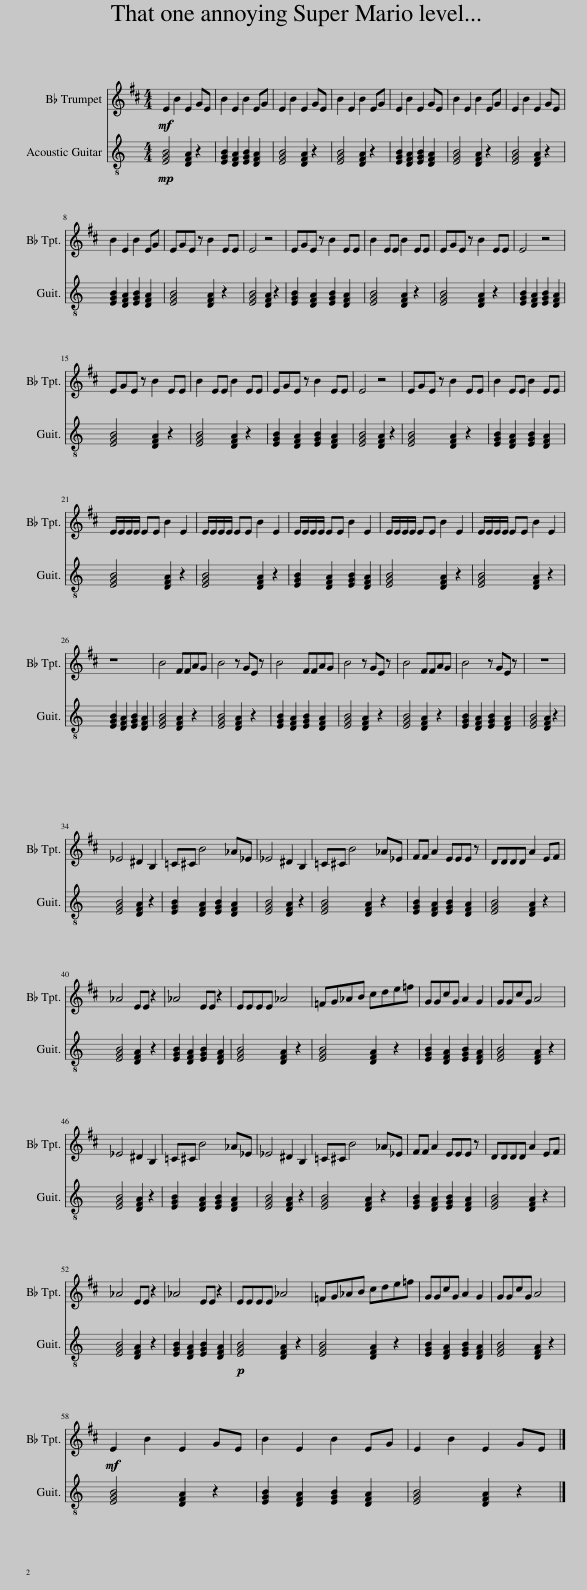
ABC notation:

X:1
%%score 1 2
L:1/8
M:4/4
I:linebreak $
K:C
V:1 treble transpose=-2
V:2 treble-8
V:1
[K:D]!mf! E2 B2 E2 GE | B2 E2 B2 EG | E2 B2 E2 GE | B2 E2 B2 EG | E2 B2 E2 GE | %5
 B2 E2 B2 EG | E2 B2 E2 GE |$ B2 E2 B2 EG | EGE z B2 EE | E4 z4 | %10
 EGE z B2 EE | B2 EE B2 EE | EGE z B2 EE | E4 z4 |$ EGE z B2 EE | %15
 B2 EE B2 EE | EGE z B2 EE | E4 z4 | EGE z B2 EE | B2 EE B2 EE |$ %20
 E/E/E/E/ EE B2 E2 | E/E/E/E/ EE B2 E2 | E/E/E/E/ EE B2 E2 | E/E/E/E/ EE B2 E2 | E/E/E/E/ EE B2 E2 |$ %25
 z8 | B4 FFAG | B4 z GE z | B4 FFAG | B4 z GE z | %30
 B4 FFAG | B4 z GE z | z8 |$ _E4 ^D2 B,2 | =C^C B4 _A_E | %35
 _E4 ^D2 B,2 | =C^C B4 _A_E | FF A2 EEE z | DDDD A2 EF |$ _A4 EE z2 | %40
 _A4 EE z2 | EEEE _A4 | =FG_AB cde=f | GGcG A2 G2 | GGcG A4 |$ %45
 _E4 ^D2 B,2 | =C^C B4 _A_E | _E4 ^D2 B,2 | =C^C B4 _A_E | FF A2 EEE z | %50
 DDDD A2 EF |$ _A4 EE z2 | _A4 EE z2 | EEEE _A4 | =FG_AB cde=f | %55
 GGcG A2 G2 | GGcG A4 |$!mf! E2 B2 E2 GE | B2 E2 B2 EG | E2 B2 E2 GE |] %60
V:2
!mp! [EGB]4 [DFA]2 z2 | [EGB]2 [DFA]2 [EGB]2 [DFA]2 | [EGB]4 [DFA]2 z2 | [EGB]4 [DFA]2 z2 | [EGB]2 [DFA]2 [EGB]2 [DFA]2 | %5
 [EGB]4 [DFA]2 z2 | [EGB]4 [DFA]2 z2 |$ [EGB]2 [DFA]2 [EGB]2 [DFA]2 | [EGB]4 [DFA]2 z2 | [EGB]4 [DFA]2 z2 | %10
 [EGB]2 [DFA]2 [EGB]2 [DFA]2 | [EGB]4 [DFA]2 z2 | [EGB]4 [DFA]2 z2 | [EGB]2 [DFA]2 [EGB]2 [DFA]2 |$ [EGB]4 [DFA]2 z2 | %15
 [EGB]4 [DFA]2 z2 | [EGB]2 [DFA]2 [EGB]2 [DFA]2 | [EGB]4 [DFA]2 z2 | [EGB]4 [DFA]2 z2 | [EGB]2 [DFA]2 [EGB]2 [DFA]2 |$ %20
 [EGB]4 [DFA]2 z2 | [EGB]4 [DFA]2 z2 | [EGB]2 [DFA]2 [EGB]2 [DFA]2 | [EGB]4 [DFA]2 z2 | [EGB]4 [DFA]2 z2 |$ %25
 [EGB]2 [DFA]2 [EGB]2 [DFA]2 | [EGB]4 [DFA]2 z2 | [EGB]4 [DFA]2 z2 | [EGB]2 [DFA]2 [EGB]2 [DFA]2 | [EGB]4 [DFA]2 z2 | %30
 [EGB]4 [DFA]2 z2 | [EGB]2 [DFA]2 [EGB]2 [DFA]2 | [EGB]4 [DFA]2 z2 |$ [EGB]4 [DFA]2 z2 | [EGB]2 [DFA]2 [EGB]2 [DFA]2 | %35
 [EGB]4 [DFA]2 z2 | [EGB]4 [DFA]2 z2 | [EGB]2 [DFA]2 [EGB]2 [DFA]2 | [EGB]4 [DFA]2 z2 |$ [EGB]4 [DFA]2 z2 | %40
 [EGB]2 [DFA]2 [EGB]2 [DFA]2 | [EGB]4 [DFA]2 z2 | [EGB]4 [DFA]2 z2 | [EGB]2 [DFA]2 [EGB]2 [DFA]2 | [EGB]4 [DFA]2 z2 |$ %45
 [EGB]4 [DFA]2 z2 | [EGB]2 [DFA]2 [EGB]2 [DFA]2 | [EGB]4 [DFA]2 z2 | [EGB]4 [DFA]2 z2 | [EGB]2 [DFA]2 [EGB]2 [DFA]2 | %50
 [EGB]4 [DFA]2 z2 |$ [EGB]4 [DFA]2 z2 | [EGB]2 [DFA]2 [EGB]2 [DFA]2 |!p! [EGB]4 [DFA]2 z2 | [EGB]4 [DFA]2 z2 | %55
 [EGB]2 [DFA]2 [EGB]2 [DFA]2 | [EGB]4 [DFA]2 z2 |$ [EGB]4 [DFA]2 z2 | [EGB]2 [DFA]2 [EGB]2 [DFA]2 | [EGB]4 [DFA]2 z2 |] %60
